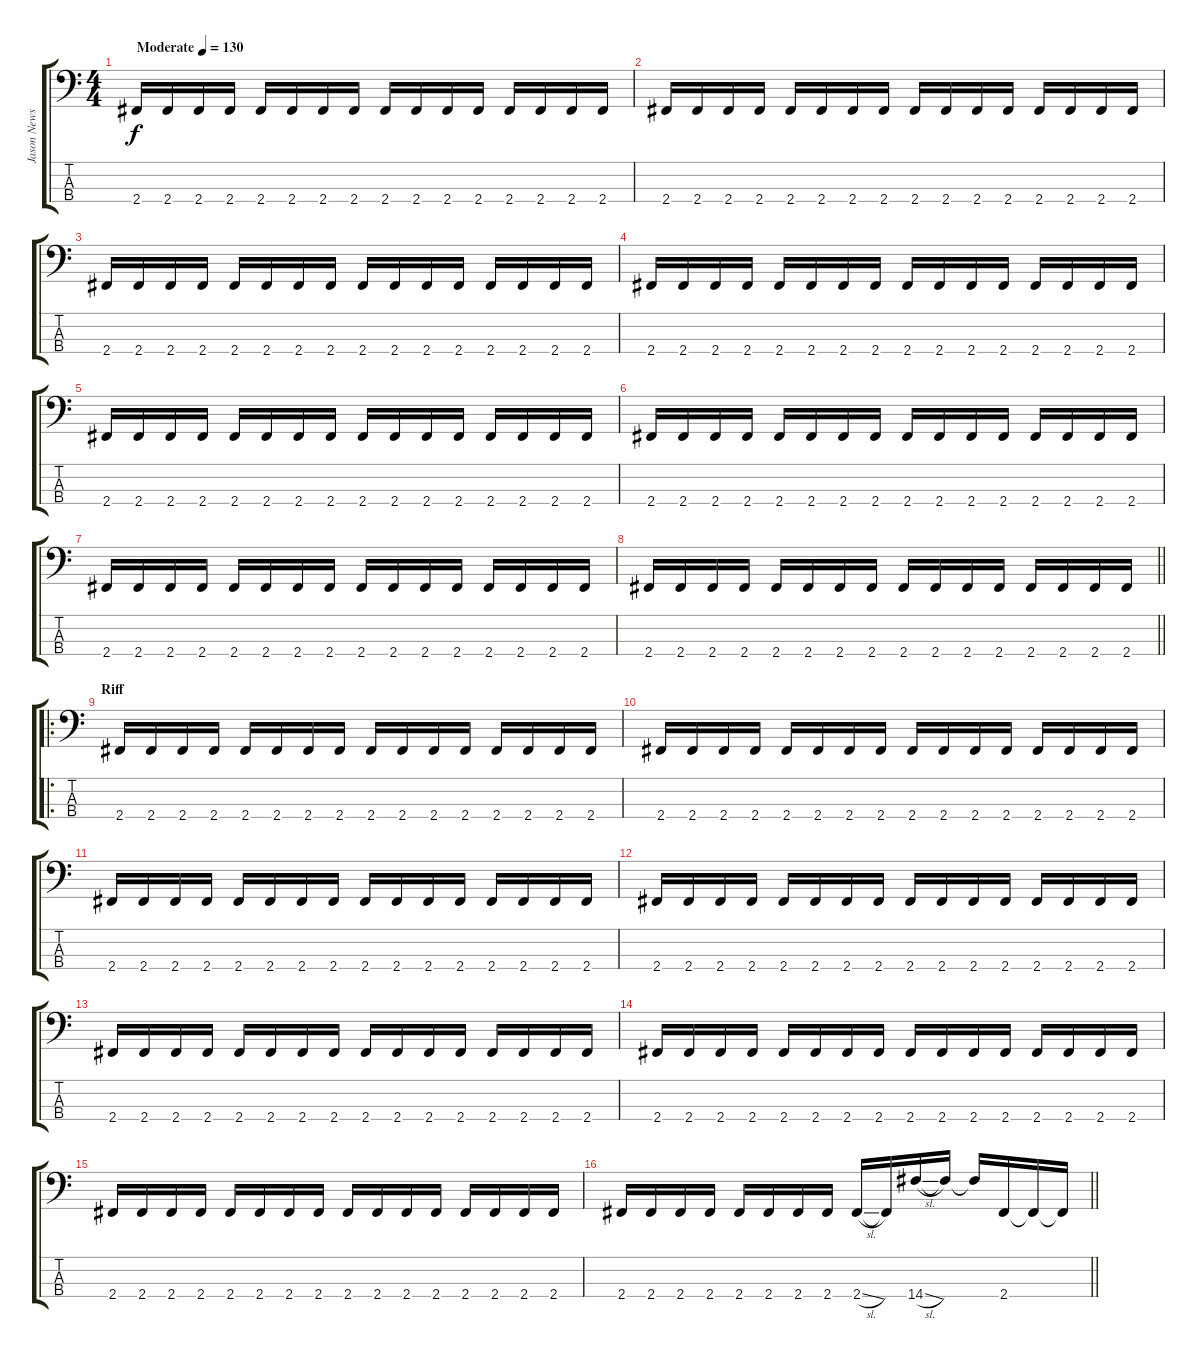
\track ("Jason Newsted" "Jason News") {instrument slapbass1}
\staff {score tabs}
\tuning (G2 D2 A1 E1) {hide}
\ts (4 4)
\tempo (130 "Moderate")
\clef f4
\ks c
2.4.16{dy f instrument slapbass1} 2.4.16 2.4.16 2.4.16 2.4.16 2.4.16 2.4.16 2.4.16 2.4.16 2.4.16 2.4.16 2.4.16 2.4.16 2.4.16 2.4.16 2.4.16 |
2.4.16 2.4.16 2.4.16 2.4.16 2.4.16 2.4.16 2.4.16 2.4.16 2.4.16 2.4.16 2.4.16 2.4.16 2.4.16 2.4.16 2.4.16 2.4.16 |
2.4.16 2.4.16 2.4.16 2.4.16 2.4.16 2.4.16 2.4.16 2.4.16 2.4.16 2.4.16 2.4.16 2.4.16 2.4.16 2.4.16 2.4.16 2.4.16 |
2.4.16 2.4.16 2.4.16 2.4.16 2.4.16 2.4.16 2.4.16 2.4.16 2.4.16 2.4.16 2.4.16 2.4.16 2.4.16 2.4.16 2.4.16 2.4.16 |
2.4.16 2.4.16 2.4.16 2.4.16 2.4.16 2.4.16 2.4.16 2.4.16 2.4.16 2.4.16 2.4.16 2.4.16 2.4.16 2.4.16 2.4.16 2.4.16 |
2.4.16 2.4.16 2.4.16 2.4.16 2.4.16 2.4.16 2.4.16 2.4.16 2.4.16 2.4.16 2.4.16 2.4.16 2.4.16 2.4.16 2.4.16 2.4.16 |
2.4.16 2.4.16 2.4.16 2.4.16 2.4.16 2.4.16 2.4.16 2.4.16 2.4.16 2.4.16 2.4.16 2.4.16 2.4.16 2.4.16 2.4.16 2.4.16 |
\barLineRight lightlight
2.4.16 2.4.16 2.4.16 2.4.16 2.4.16 2.4.16 2.4.16 2.4.16 2.4.16 2.4.16 2.4.16 2.4.16 2.4.16 2.4.16 2.4.16 2.4.16 |
\ro
\section ("" "Riff")
2.4.16 2.4.16 2.4.16 2.4.16 2.4.16 2.4.16 2.4.16 2.4.16 2.4.16 2.4.16 2.4.16 2.4.16 2.4.16 2.4.16 2.4.16 2.4.16 |
2.4.16 2.4.16 2.4.16 2.4.16 2.4.16 2.4.16 2.4.16 2.4.16 2.4.16 2.4.16 2.4.16 2.4.16 2.4.16 2.4.16 2.4.16 2.4.16 |
2.4.16 2.4.16 2.4.16 2.4.16 2.4.16 2.4.16 2.4.16 2.4.16 2.4.16 2.4.16 2.4.16 2.4.16 2.4.16 2.4.16 2.4.16 2.4.16 |
2.4.16 2.4.16 2.4.16 2.4.16 2.4.16 2.4.16 2.4.16 2.4.16 2.4.16 2.4.16 2.4.16 2.4.16 2.4.16 2.4.16 2.4.16 2.4.16 |
2.4.16 2.4.16 2.4.16 2.4.16 2.4.16 2.4.16 2.4.16 2.4.16 2.4.16 2.4.16 2.4.16 2.4.16 2.4.16 2.4.16 2.4.16 2.4.16 |
2.4.16 2.4.16 2.4.16 2.4.16 2.4.16 2.4.16 2.4.16 2.4.16 2.4.16 2.4.16 2.4.16 2.4.16 2.4.16 2.4.16 2.4.16 2.4.16 |
2.4.16 2.4.16 2.4.16 2.4.16 2.4.16 2.4.16 2.4.16 2.4.16 2.4.16 2.4.16 2.4.16 2.4.16 2.4.16 2.4.16 2.4.16 2.4.16 |
\barLineRight lightlight
2.4.16 2.4.16 2.4.16 2.4.16 2.4.16 2.4.16 2.4.16 2.4.16 2.4{sl}.16 2.4{t}.16 14.4{sl}.16 14.4{t}.16 14.4{t}.16 2.4.16 2.4{t}.16 2.4{t}.16
